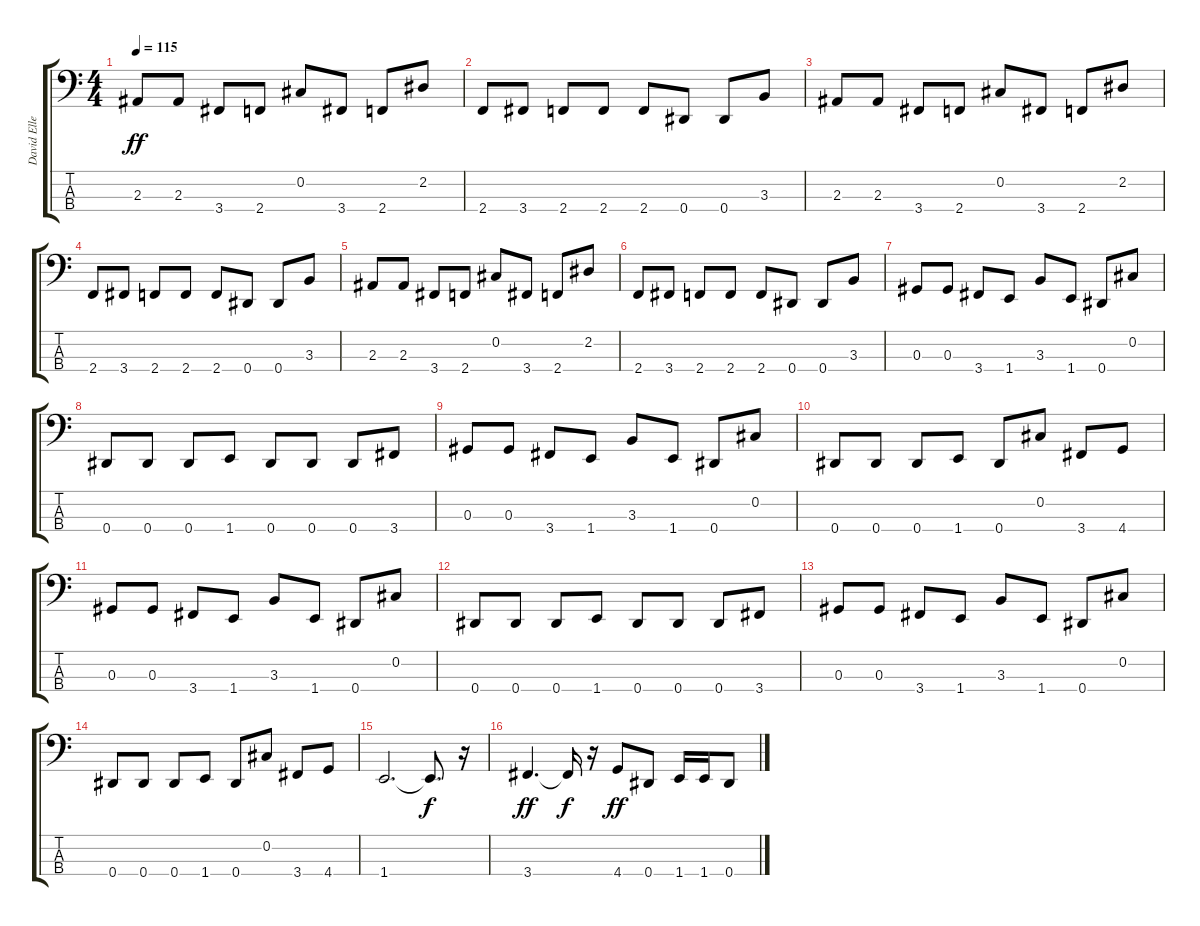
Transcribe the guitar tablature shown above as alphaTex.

\track ("David Ellefson" "David Elle") {instrument electricbassfinger}
\staff {score tabs}
\tuning (Gb2 Db2 Ab1 Eb1) {hide}
\ts (4 4)
\tempo 115
\clef f4
\ks c
2.3.8{dy ff} 2.3.8 3.4.8 2.4.8 0.2.8 3.4.8 2.4.8 2.2.8 |
2.4.8 3.4.8 2.4.8 2.4.8 2.4.8 0.4.8 0.4.8 3.3.8 |
2.3.8 2.3.8 3.4.8 2.4.8 0.2.8 3.4.8 2.4.8 2.2.8 |
2.4.8 3.4.8 2.4.8 2.4.8 2.4.8 0.4.8 0.4.8 3.3.8 |
2.3.8 2.3.8 3.4.8 2.4.8 0.2.8 3.4.8 2.4.8 2.2.8 |
2.4.8 3.4.8 2.4.8 2.4.8 2.4.8 0.4.8 0.4.8 3.3.8 |
0.3.8 0.3.8 3.4.8 1.4.8 3.3.8 1.4.8 0.4.8 0.2.8 |
0.4.8 0.4.8 0.4.8 1.4.8 0.4.8 0.4.8 0.4.8 3.4.8 |
0.3.8 0.3.8 3.4.8 1.4.8 3.3.8 1.4.8 0.4.8 0.2.8 |
0.4.8 0.4.8 0.4.8 1.4.8 0.4.8 0.2.8 3.4.8 4.4.8 |
0.3.8 0.3.8 3.4.8 1.4.8 3.3.8 1.4.8 0.4.8 0.2.8 |
0.4.8 0.4.8 0.4.8 1.4.8 0.4.8 0.4.8 0.4.8 3.4.8 |
0.3.8 0.3.8 3.4.8 1.4.8 3.3.8 1.4.8 0.4.8 0.2.8 |
0.4.8 0.4.8 0.4.8 1.4.8 0.4.8 0.2.8 3.4.8 4.4.8 |
1.4.2{d} 1.4{t}.8{d dy f} r.16 |
3.4.4{d dy ff} 3.4{t}.16{dy f} r.16 4.4.8{dy ff} 0.4.8 1.4.16 1.4.16 0.4.8
